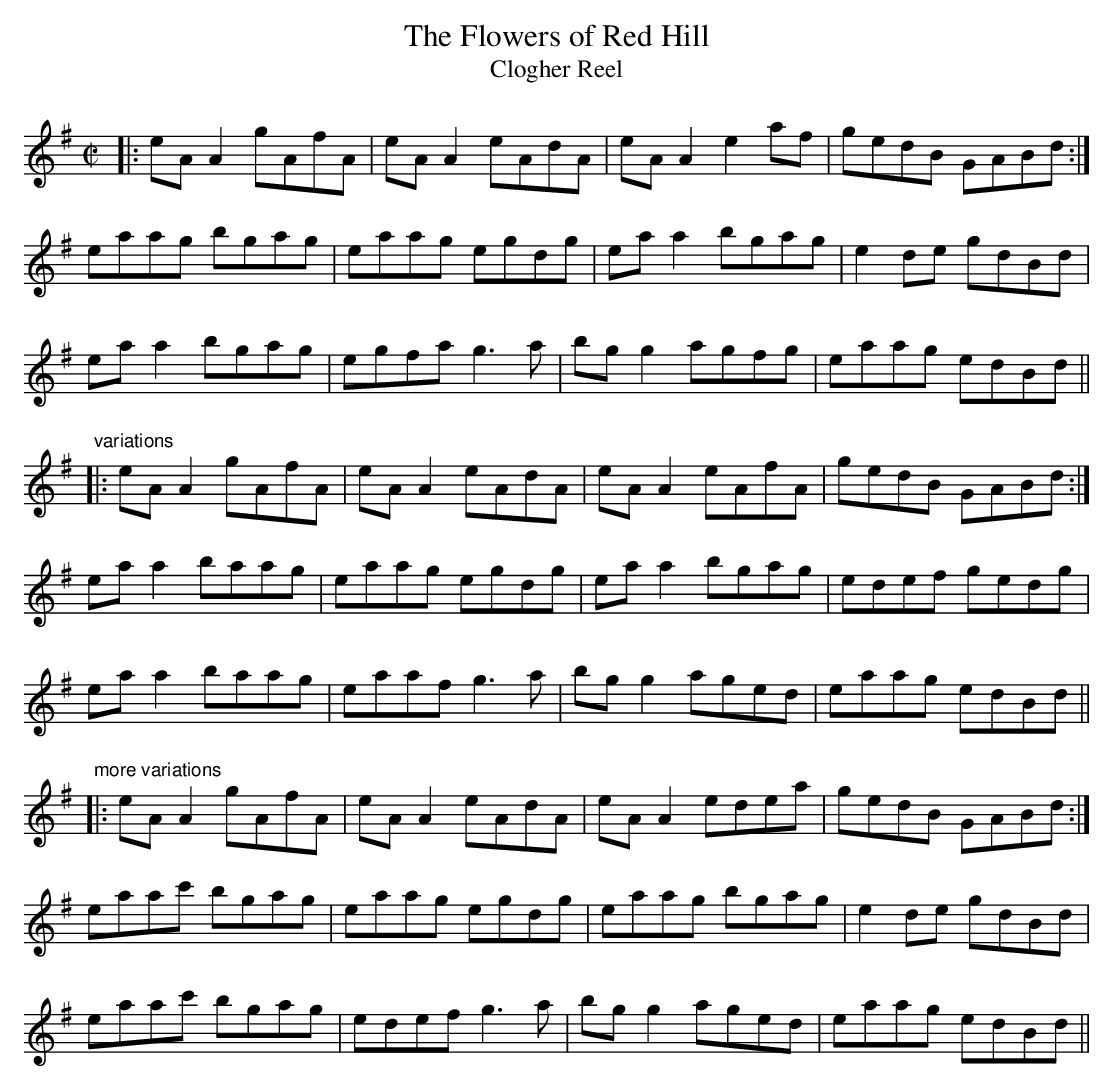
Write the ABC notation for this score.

X:1
T:Flowers of Red Hill, The
T:Clogher Reel
M:C|
K:Ador
|:eAA2 gAfA|eAA2 eAdA|eAA2 e2af|gedB GABd:|
eaag bgag|eaag egdg|eaa2 bgag|e2de gdBd|
eaa2 bgag|egfa g3a|bgg2 agfg|eaag edBd||
"variations"
|:eAA2 gAfA|eAA2 eAdA|eAA2 eAfA|gedB GABd:|
eaa2 baag|eaag egdg|eaa2 bgag|edef gedg|
eaa2 baag|eaaf g3a|bgg2 aged|eaag edBd||
"more variations"
|:eAA2 gAfA|eAA2 eAdA|eAA2 edea|gedB GABd:|
eaac' bgag|eaag egdg|eaag bgag|e2de gdBd|
eaac' bgag|edef g3a|bgg2 aged|eaag edBd||
